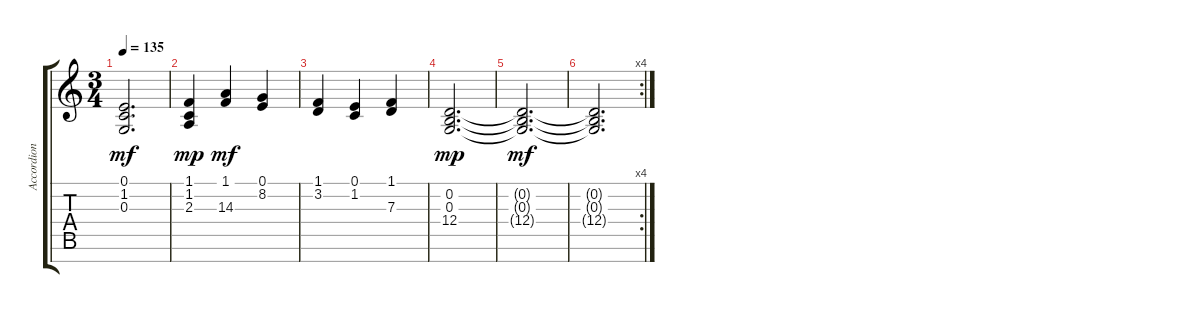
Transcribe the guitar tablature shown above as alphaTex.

\track ("Accordion" "Accordion") {instrument accordion}
\staff {score tabs}
\tuning (E4 B3 G3 D3 A2 E2 B1) {hide}
\ts (3 4)
\tempo 135
\clef g2
\ks c
(0.1{t} 1.2{t} 0.3{t}).2{d dy mf} |
(1.1 1.2 2.3).4{dy mp} (1.1 14.3).4{dy mf} (0.1 8.2).4 |
(1.1 3.2).4 (0.1 1.2).4 (1.1 7.3).4 |
(0.2 0.3 12.4).2{d dy mp} |
(0.2{t} 0.3{t} 12.4{t}).2{d dy mf} |
\rc 4
(0.2{t} 0.3{t} 12.4{t}).2{d}
